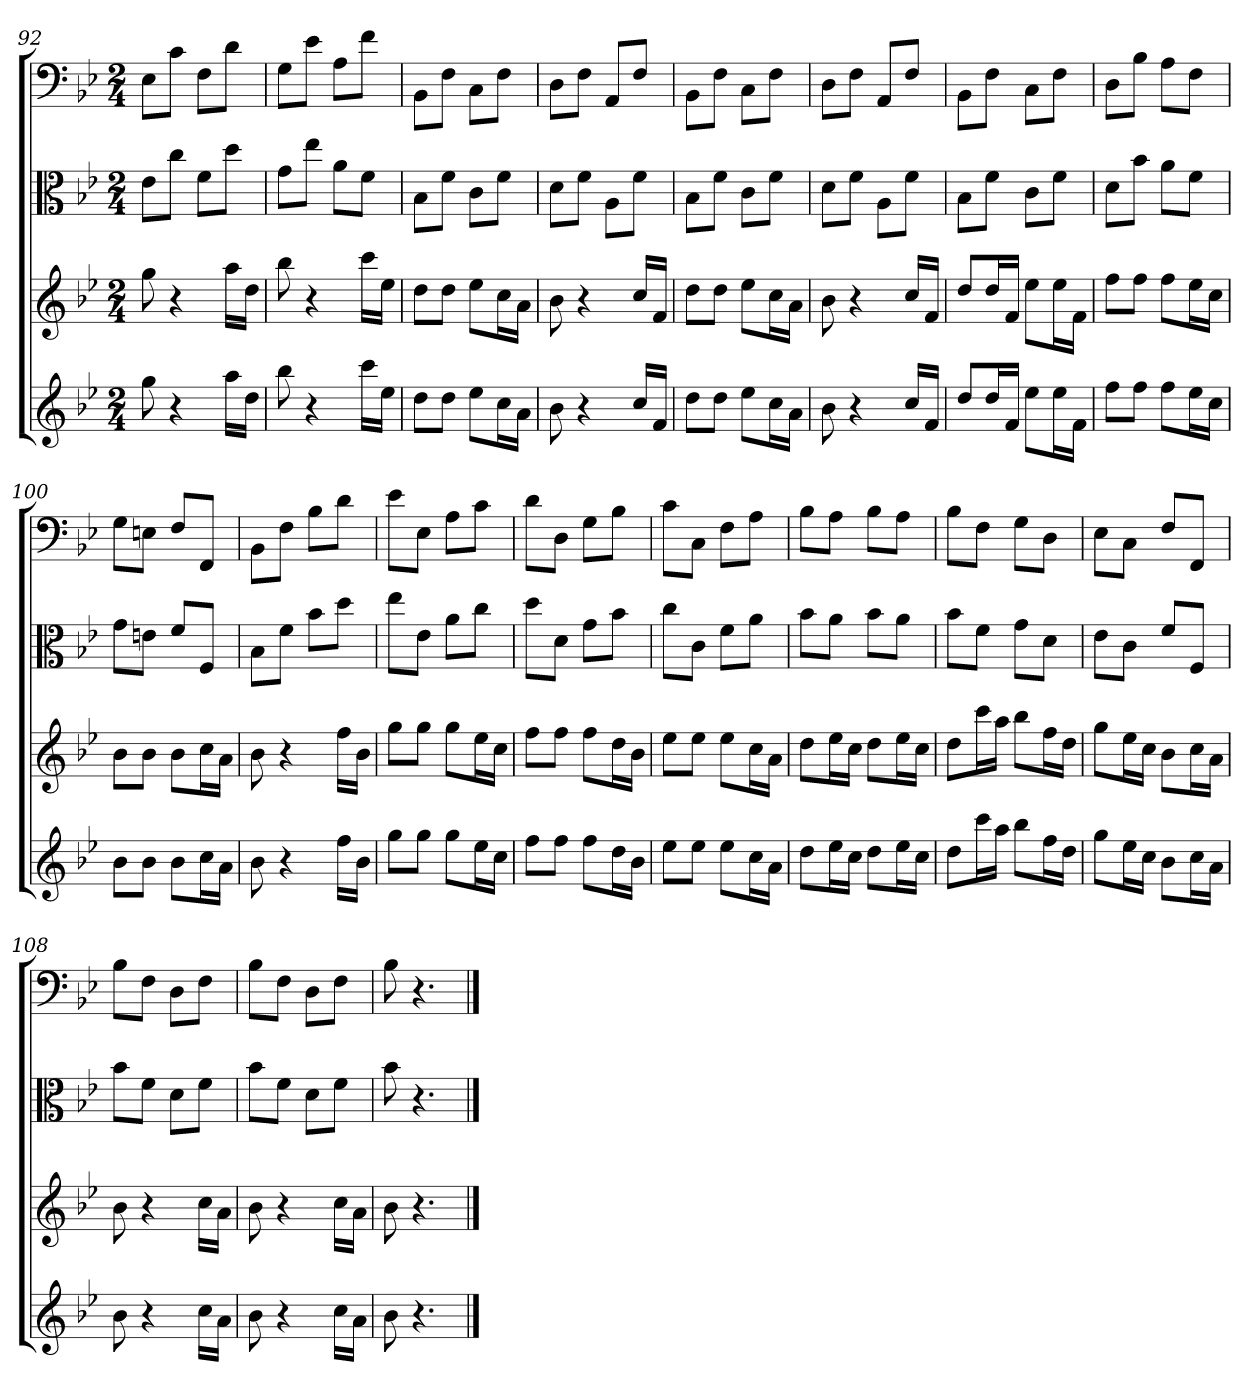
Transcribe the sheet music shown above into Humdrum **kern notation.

**kern	**kern	**kern	**kern
*part4	*part3	*part2	*part1
*staff4	*staff3	*staff2	*staff1
*	*	*clefC3	*clefF4
*k[b-e-]	*k[b-e-]	*k[b-e-]	*k[b-e-]
*B-:	*B-:	*B-:	*B-:
*M2/4	*M2/4	*M2/4	*M2/4
=92	=92	=92	=92
8gg	8gg	8e-\L	8E-\L
4r	4r	8cc\J	8c\J
.	.	8f\L	8F\L
16aaLL	16aaLL	8dd\J	8d\J
16ddJJ	16ddJJ	.	.
=93	=93	=93	=93
8bb-	8bb-	8g\L	8G\L
4r	4r	8ee-\J	8e-\J
.	.	8a\L	8A\L
16cccLL	16cccLL	8f\J	8f\J
16ee-JJ	16ee-JJ	.	.
=94	=94	=94	=94
8ddL	8ddL	8B-\L	8BB-\L
8ddJ	8ddJ	8f\J	8F\J
8ee-L	8ee-L	8c\L	8C\L
16ccL	16ccL	8f\J	8F\J
16aJJ	16aJJ	.	.
=95	=95	=95	=95
8b-	8b-	8d\L	8D\L
4r	4r	8f\J	8F\J
.	.	8A\L	8AA/L
16ccLL	16ccLL	8f\J	8F/J
16fJJ	16fJJ	.	.
=96	=96	=96	=96
8ddL	8ddL	8B-\L	8BB-\L
8ddJ	8ddJ	8f\J	8F\J
8ee-L	8ee-L	8c\L	8C\L
16ccL	16ccL	8f\J	8F\J
16aJJ	16aJJ	.	.
=97	=97	=97	=97
8b-	8b-	8d\L	8D\L
4r	4r	8f\J	8F\J
.	.	8A\L	8AA/L
16ccLL	16ccLL	8f\J	8F/J
16fJJ	16fJJ	.	.
=98	=98	=98	=98
8ddL	8ddL	8B-\L	8BB-\L
16ddL	16ddL	8f\J	8F\J
16fJJ	16fJJ	.	.
8ee-L	8ee-L	8c\L	8C\L
16ee-L	16ee-L	8f\J	8F\J
16fJJ	16fJJ	.	.
=99	=99	=99	=99
8ffL	8ffL	8d\L	8D\L
8ffJ	8ffJ	8b-\J	8B-\J
8ffL	8ffL	8a\L	8A\L
16ee-L	16ee-L	8f\J	8F\J
16ccJJ	16ccJJ	.	.
=100	=100	=100	=100
8b-L	8b-L	8g\L	8G\L
8b-J	8b-J	8en\J	8En\J
8b-L	8b-L	8f/L	8F/L
16ccL	16ccL	8F/J	8FF/J
16aJJ	16aJJ	.	.
=101	=101	=101	=101
8b-	8b-	8B-\L	8BB-\L
4r	4r	8f\J	8F\J
.	.	8b-\L	8B-\L
16ffLL	16ffLL	8dd\J	8d\J
16b-JJ	16b-JJ	.	.
=102	=102	=102	=102
8ggL	8ggL	8ee-\L	8e-\L
8ggJ	8ggJ	8e-\J	8E-\J
8ggL	8ggL	8a\L	8A\L
16ee-L	16ee-L	8cc\J	8c\J
16ccJJ	16ccJJ	.	.
=103	=103	=103	=103
8ffL	8ffL	8dd\L	8d\L
8ffJ	8ffJ	8d\J	8D\J
8ffL	8ffL	8g\L	8G\L
16ddL	16ddL	8b-\J	8B-\J
16b-JJ	16b-JJ	.	.
=104	=104	=104	=104
8ee-L	8ee-L	8cc\L	8c\L
8ee-J	8ee-J	8c\J	8C\J
8ee-L	8ee-L	8f\L	8F\L
16ccL	16ccL	8a\J	8A\J
16aJJ	16aJJ	.	.
=105	=105	=105	=105
8ddL	8ddL	8b-\L	8B-\L
16ee-L	16ee-L	8a\J	8A\J
16ccJJ	16ccJJ	.	.
8ddL	8ddL	8b-\L	8B-\L
16ee-L	16ee-L	8a\J	8A\J
16ccJJ	16ccJJ	.	.
=106	=106	=106	=106
8ddL	8ddL	8b-\L	8B-\L
16cccL	16cccL	8f\J	8F\J
16aaJJ	16aaJJ	.	.
8bb-L	8bb-L	8g\L	8G\L
16ffL	16ffL	8d\J	8D\J
16ddJJ	16ddJJ	.	.
=107	=107	=107	=107
8ggL	8ggL	8e-\L	8E-\L
16ee-L	16ee-L	8c\J	8C\J
16ccJJ	16ccJJ	.	.
8b-L	8b-L	8f/L	8F/L
16ccL	16ccL	8F/J	8FF/J
16aJJ	16aJJ	.	.
=108	=108	=108	=108
8b-	8b-	8b-\L	8B-\L
4r	4r	8f\J	8F\J
.	.	8d\L	8D\L
16ccLL	16ccLL	8f\J	8F\J
16aJJ	16aJJ	.	.
=109	=109	=109	=109
8b-	8b-	8b-\L	8B-\L
4r	4r	8f\J	8F\J
.	.	8d\L	8D\L
16ccLL	16ccLL	8f\J	8F\J
16aJJ	16aJJ	.	.
=110	=110	=110	=110
8b-	8b-	8b-	8B-
4.r	4.r	4.r	4.r
==	==	==	==
*-	*-	*-	*-
